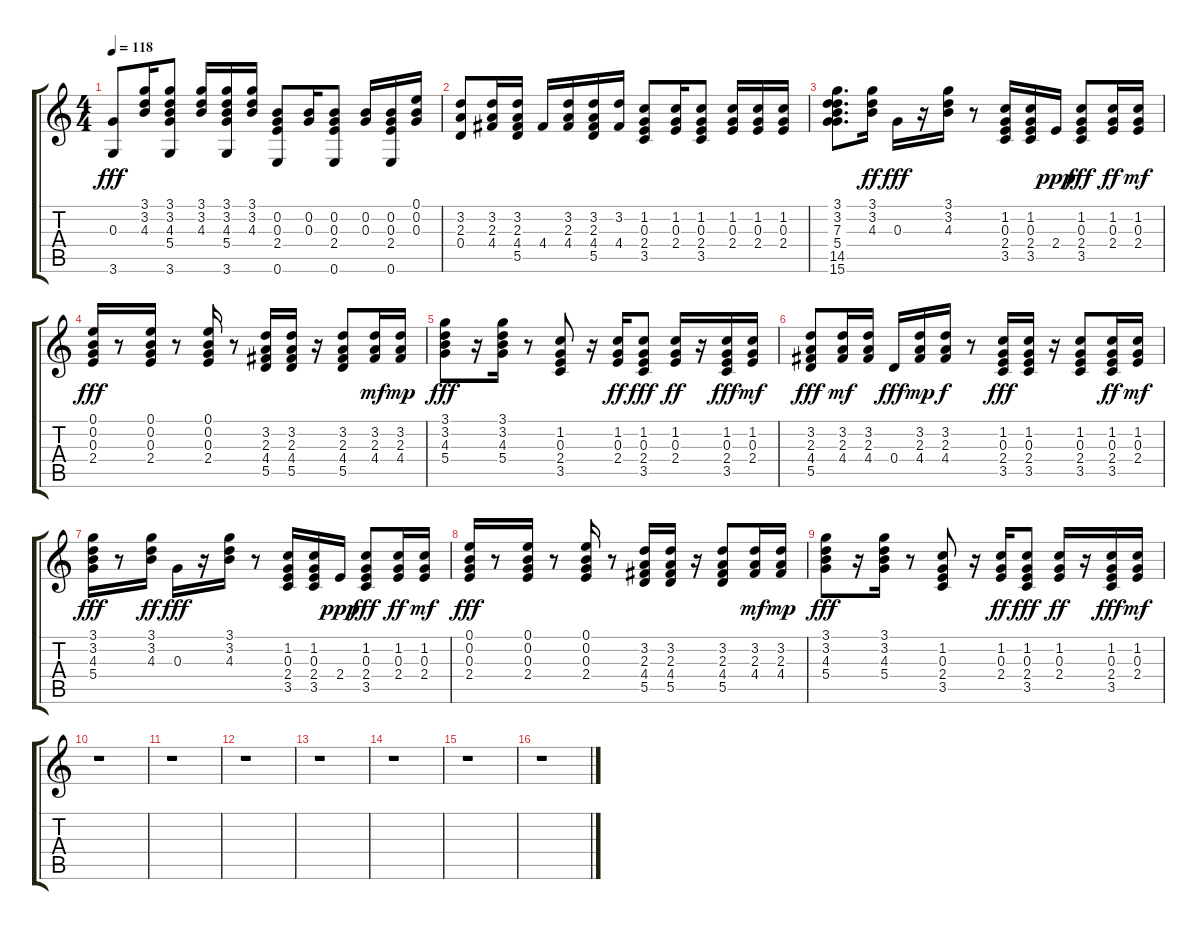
\track "" {instrument acousticguitarsteel}
\staff {score tabs}
\tuning (E4 B3 G3 D3 A2 E2) {hide}
\ts (4 4)
\tempo 118
\clef g2
\ks c
(0.3 3.6).8{dy fff} (3.1 3.2 4.3).16 (3.1 3.2 4.3 5.4 3.6).8 (3.1 3.2 4.3).16 (3.1 3.2 4.3 5.4 3.6).16 (3.1 3.2 4.3).16 (0.2 0.3 2.4 0.6).8 (0.2 0.3).16 (0.2 0.3 2.4 0.6).8 (0.2 0.3).16 (0.2 0.3 2.4 0.6).16 (0.1 0.2 0.3).16 |
(3.2 2.3 0.4).8 (3.2 2.3 4.4).16 (3.2 2.3 4.4 5.5).16 4.4.16 (3.2 2.3 4.4).16 (3.2 2.3 4.4 5.5).16 (3.2 4.4).16 (1.2 0.3 2.4 3.5).8 (1.2 0.3 2.4).16 (1.2 0.3 2.4 3.5).8 (1.2 0.3 2.4).16 (1.2 0.3 2.4).16 (1.2 0.3 2.4).16 |
(3.1 3.2 7.3 5.4 14.5 15.6).8{d} (3.1 3.2 4.3).16{dy ff} 0.3.16{dy fff} r.16 (3.1 3.2 4.3).16 r.8 (1.2 0.3 2.4 3.5).16 (1.2 0.3 2.4 3.5).16 2.4.16{dy ppp} (1.2 0.3 2.4 3.5).8{dy fff} (1.2 0.3 2.4).16{dy ff} (1.2 0.3 2.4).16{dy mf} |
(0.1 0.2 0.3 2.4).16{dy fff} r.8 (0.1 0.2 0.3 2.4).16 r.8 (0.1 0.2 0.3 2.4).16 r.8 (3.2 2.3 4.4 5.5).16 (3.2 2.3 4.4 5.5).16 r.16 (3.2 2.3 4.4 5.5).8 (3.2 2.3 4.4).16{dy mf} (3.2 2.3 4.4).16{dy mp} |
(3.1 3.2 4.3 5.4).8{dy fff} r.16 (3.1 3.2 4.3 5.4).16 r.8 (1.2 0.3 2.4 3.5).8 r.16 (1.2 0.3 2.4).16{dy ff} (1.2 0.3 2.4 3.5).8{dy fff} (1.2 0.3 2.4).16{dy ff} r.16 (1.2 0.3 2.4 3.5).16{dy fff} (1.2 0.3 2.4).16{dy mf} |
(3.2 2.3 4.4 5.5).8{dy fff} (3.2 2.3 4.4).16{dy mf} (3.2 2.3 4.4).16 0.4.16{dy fff} (3.2 2.3 4.4).16{dy mp} (3.2 2.3 4.4).16{dy f} r.8 (1.2 0.3 2.4 3.5).16{dy fff} (1.2 0.3 2.4 3.5).16 r.16 (1.2 0.3 2.4 3.5).8 (1.2 0.3 2.4 3.5).16{dy ff} (1.2 0.3 2.4).16{dy mf} |
(3.1 3.2 4.3 5.4).16{dy fff} r.8 (3.1 3.2 4.3).16{dy ff} 0.3.16{dy fff} r.16 (3.1 3.2 4.3).16 r.8 (1.2 0.3 2.4 3.5).16 (1.2 0.3 2.4 3.5).16 2.4.16{dy ppp} (1.2 0.3 2.4 3.5).8{dy fff} (1.2 0.3 2.4).16{dy ff} (1.2 0.3 2.4).16{dy mf} |
(0.1 0.2 0.3 2.4).16{dy fff} r.8 (0.1 0.2 0.3 2.4).16 r.8 (0.1 0.2 0.3 2.4).16 r.8 (3.2 2.3 4.4 5.5).16 (3.2 2.3 4.4 5.5).16 r.16 (3.2 2.3 4.4 5.5).8 (3.2 2.3 4.4).16{dy mf} (3.2 2.3 4.4).16{dy mp} |
(3.1 3.2 4.3 5.4).8{dy fff} r.16 (3.1 3.2 4.3 5.4).16 r.8 (1.2 0.3 2.4 3.5).8 r.16 (1.2 0.3 2.4).16{dy ff} (1.2 0.3 2.4 3.5).8{dy fff} (1.2 0.3 2.4).16{dy ff} r.16 (1.2 0.3 2.4 3.5).16{dy fff} (1.2 0.3 2.4).16{dy mf} |
r.1 |
r.1 |
r.1 |
r.1 |
r.1 |
r.1 |
r.1
